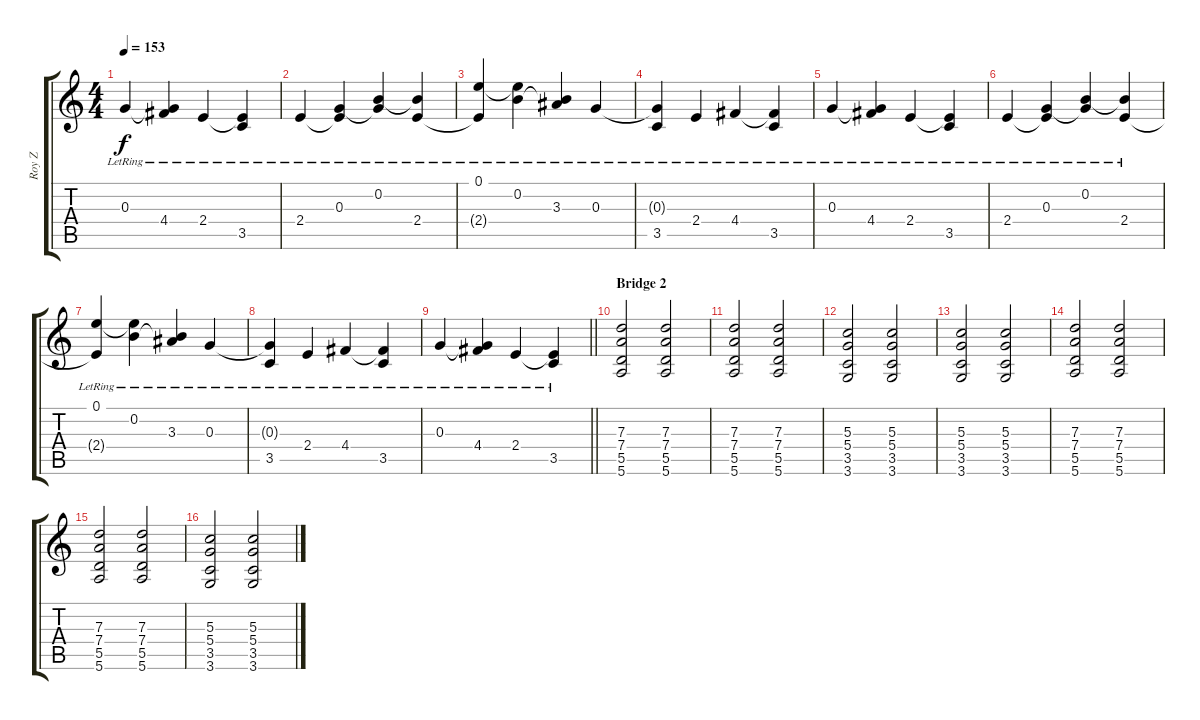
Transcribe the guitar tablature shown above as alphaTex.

\track ("Roy Z" "Roy Z") {instrument overdrivenguitar}
\staff {score tabs}
\tuning (E4 B3 G3 D3 A2 E2) {hide}
\ts (4 4)
\tempo 153
\clef g2
\ks c
0.3{lr}.4{dy f} (0.3{t} 4.4{lr}).4 2.4{lr}.4 (2.4{t} 3.5{lr}).4 |
2.4{lr}.4 (0.3{lr} 2.4{t}).4 (0.2{lr} 0.3{t}).4 (0.2{t} 2.4{lr}).4 |
(0.1{lr} 2.4{t}).4 (0.1{t} 0.2{lr}).4 (0.2{t} 3.3{lr}).4 0.3{lr}.4 |
(0.3{t} 3.5{lr}).4 2.4{lr}.4 4.4{lr}.4 (4.4{t} 3.5{lr}).4 |
0.3{lr}.4 (0.3{t} 4.4{lr}).4 2.4{lr}.4 (2.4{t} 3.5{lr}).4 |
2.4{lr}.4 (0.3{lr} 2.4{t}).4 (0.2{lr} 0.3{t}).4 (0.2{t} 2.4{lr}).4 |
(0.1{lr} 2.4{t}).4 (0.1{t} 0.2{lr}).4 (0.2{t} 3.3{lr}).4 0.3{lr}.4 |
(0.3{t} 3.5{lr}).4 2.4{lr}.4 4.4{lr}.4 (4.4{t} 3.5{lr}).4 |
\barLineRight lightlight
0.3{lr}.4 (0.3{t} 4.4{lr}).4 2.4{lr}.4 (2.4{t} 3.5{lr}).4 |
\section ("" "Bridge 2")
(7.3 7.4 5.5 5.6).2{instrument overdrivenguitar} (7.3 7.4 5.5 5.6).2 |
(7.3 7.4 5.5 5.6).2 (7.3 7.4 5.5 5.6).2 |
(5.3 5.4 3.5 3.6).2 (5.3 5.4 3.5 3.6).2 |
(5.3 5.4 3.5 3.6).2 (5.3 5.4 3.5 3.6).2 |
(7.3 7.4 5.5 5.6).2 (7.3 7.4 5.5 5.6).2 |
(7.3 7.4 5.5 5.6).2 (7.3 7.4 5.5 5.6).2 |
(5.3 5.4 3.5 3.6).2 (5.3 5.4 3.5 3.6).2
